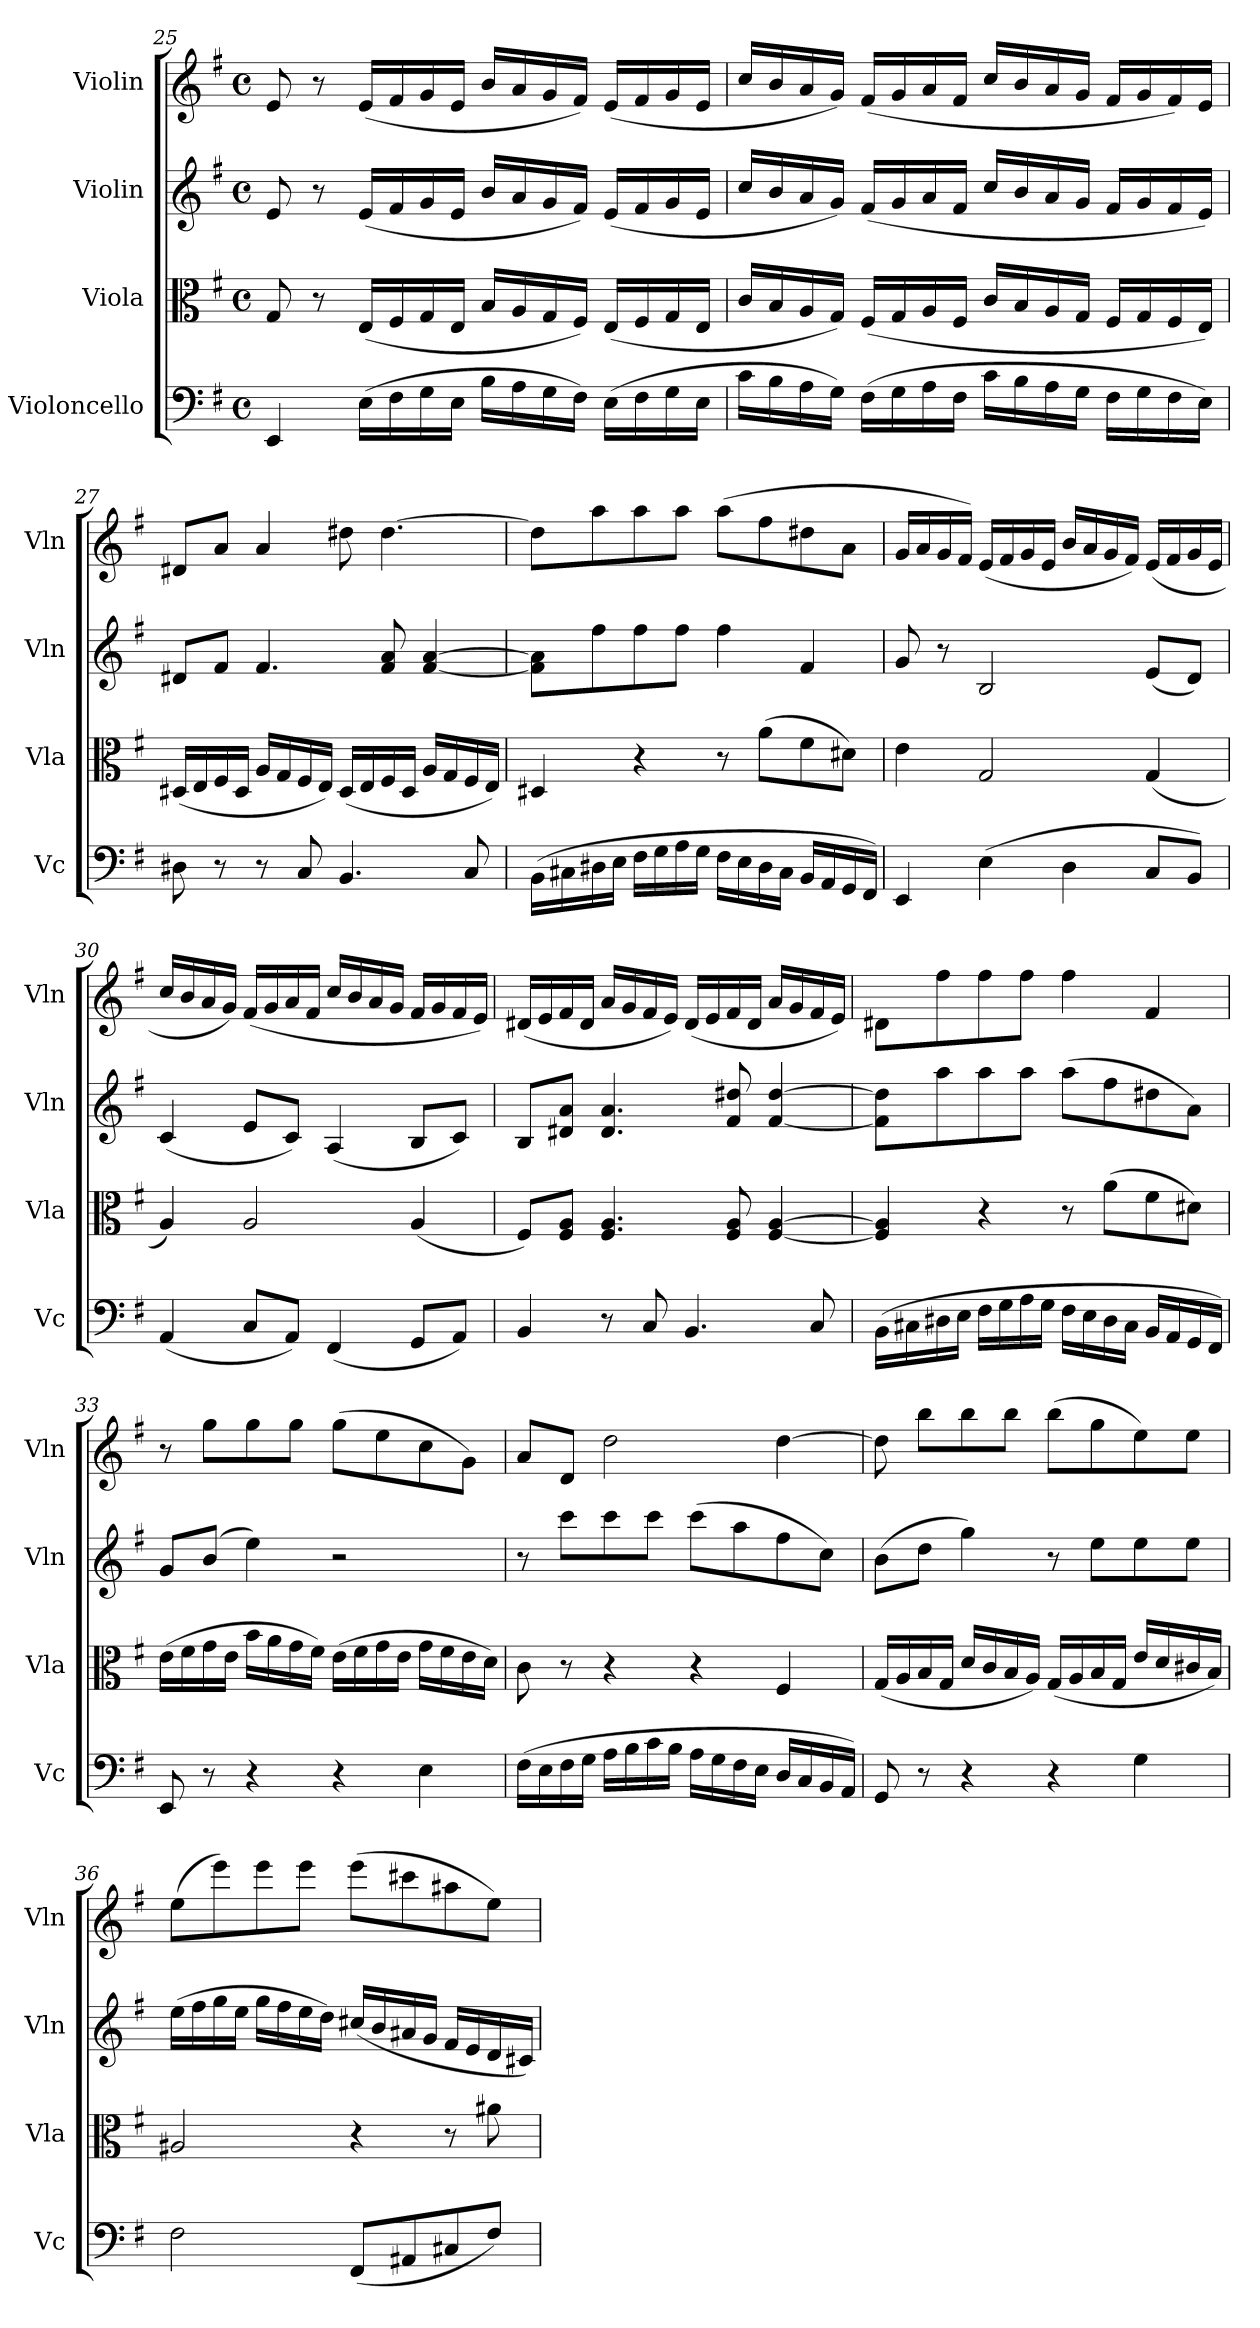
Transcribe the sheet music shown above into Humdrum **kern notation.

**kern	**kern	**kern	**kern
*part4	*part3	*part2	*part1
*staff4	*staff3	*staff2	*staff1
*I"Violoncello	*I"Viola	*I"Violin	*I"Violin
*I'Vc	*I'Vla	*I'Vln	*I'Vln
!!LO:LB:g=z
*clefF4	*clefC3	*clefG2	*clefG2
*k[f#]	*k[f#]	*k[f#]	*k[f#]
*M4/4	*M4/4	*M4/4	*M4/4
*met(c)	*met(c)	*met(c)	*met(c)
=25	=25	=25	=25
4EE/	8G/	8e/	8e/
.	8r	8r	8r
(16E\LL	(16E/LL	(16e/LL	(16e/LL
16F#\	16F#/	16f#/	16f#/
16G\	16G/	16g/	16g/
16E\JJ	16E/JJ	16e/JJ	16e/JJ
16B\LL	16B/LL	16b/LL	16b/LL
16A\	16A/	16a/	16a/
16G\	16G/	16g/	16g/
16F#\JJ)	16F#/JJ)	16f#/JJ)	16f#/JJ)
(16E\LL	(16E/LL	(16e/LL	(16e/LL
16F#\	16F#/	16f#/	16f#/
16G\	16G/	16g/	16g/
16E\JJ	16E/JJ	16e/JJ	16e/JJ
=26	=26	=26	=26
16c\LL	16c/LL	16cc/LL	16cc/LL
16B\	16B/	16b/	16b/
16A\	16A/	16a/	16a/
16G\JJ)	16G/JJ)	16g/JJ)	16g/JJ)
(16F#\LL	(16F#/LL	(16f#/LL	(16f#/LL
16G\	16G/	16g/	16g/
16A\	16A/	16a/	16a/
16F#\JJ	16F#/JJ	16f#/JJ	16f#/JJ
16c\LL	16c/LL	16cc/LL	16cc/LL
16B\	16B/	16b/	16b/
16A\	16A/	16a/	16a/
16G\JJ	16G/JJ	16g/JJ	16g/JJ
16F#\LL	16F#/LL	16f#/LL	16f#/LL
16G\	16G/	16g/	16g/
16F#\	16F#/	16f#/	16f#/)
16E\JJ)	16E/JJ)	16e/JJ)	16e/JJ
=27	=27	=27	=27
8D#X\	(16D#X/LL	8d#X/L	8d#X/L
.	16E/	.	.
8r	16F#/	8f#/J	8a/J
.	16D#/JJ	.	.
8r	16A/LL	4.f#/	4a/
.	16G/	.	.
8C/	16F#/	.	.
.	16E/JJ)	.	.
4.BB/	(16D#/LL	.	8dd#X\
.	16E/	.	.
.	16F#/	8f#/ 8a/	[4.dd#\
.	16D#/JJ	.	.
.	16A/LL	[4f#/ [4a/	.
.	16G/	.	.
8C/	16F#/	.	.
.	16E/JJ)	.	.
=28	=28	=28	=28
(16BB\LL	4D#X/	8f#\] 8a\]L	8dd#\L]
16C#X\	.	.	.
16D#X\	.	8ff#\	8aa\
16E\JJ	.	.	.
16F#\LL	4r	8ff#\	8aa\
16G\	.	.	.
16A\	.	8ff#\J	8aa\J
16G\JJ	.	.	.
16F#\LL	8r	4ff#\	(8aa\L
16E\	.	.	.
16D#\	(8a\L	.	8ff#\
16C#\JJ	.	.	.
16BB/LL	8f#\	4f#/	8dd#X\
16AA/	.	.	.
16GG/	8d#X\J)	.	8a\J
16FF#/JJ)	.	.	.
=29	=29	=29	=29
4EE/	4e\	8g/	16g/LL
.	.	.	16a/
.	.	8r	16g/
.	.	.	16f#/JJ)
(4E\	2G/	2B/	(16e/LL
.	.	.	16f#/
.	.	.	16g/
.	.	.	16e/JJ
4D\	.	.	16b/LL
.	.	.	16a/
.	.	.	16g/
.	.	.	16f#/JJ)
8C/L	(4G/	(8e/L	(16e/LL
.	.	.	16f#/
8BB/J)	.	8d/J)	16g/
.	.	.	16e/JJ
!!LO:PB:g=z
=30	=30	=30	=30
(4AA/	4A/)	(4c/	16cc/LL
.	.	.	16b/
.	.	.	16a/
.	.	.	16g/JJ)
8C/L	2A/	8e/L	(16f#/LL
.	.	.	16g/
8AA/J)	.	8c/J)	16a/
.	.	.	16f#/JJ
(4FF#/	.	(4A/	16cc/LL
.	.	.	16b/
.	.	.	16a/
.	.	.	16g/JJ
8GG/L	(4A/	8B/L	16f#/LL
.	.	.	16g/
8AA/J)	.	8c/J)	16f#/
.	.	.	16e/JJ)
=31	=31	=31	=31
4BB/	8F#/L)	8B/L	(16d#X/LL
.	.	.	16e/
.	8F#/ 8A/J	8d#X/ 8a/J	16f#/
.	.	.	16d#/JJ
8r	4.F#/ 4.A/	4.d#/ 4.a/	16a/LL
.	.	.	16g/
8C/	.	.	16f#/
.	.	.	16e/JJ)
4.BB/	.	.	(16d#/LL
.	.	.	16e/
.	8F#/ 8A/	8f#/ 8dd#X/	16f#/
.	.	.	16d#/JJ
.	[4F#/ [4A/	[4f#/ [4dd#/	16a/LL
.	.	.	16g/
8C/	.	.	16f#/
.	.	.	16e/JJ)
=32	=32	=32	=32
(16BB\LL	4F#/] 4A/]	8f#\] 8dd#\]L	8d#X\L
16C#X\	.	.	.
16D#X\	.	8aa\	8ff#\
16E\JJ	.	.	.
16F#\LL	4r	8aa\	8ff#\
16G\	.	.	.
16A\	.	8aa\J	8ff#\J
16G\JJ	.	.	.
16F#\LL	8r	(8aa\L	4ff#\
16E\	.	.	.
16D#\	(8a\L	8ff#\	.
16C#\JJ	.	.	.
16BB/LL	8f#\	8dd#X\	4f#/
16AA/	.	.	.
16GG/	8d#X\J)	8a\J)	.
16FF#/JJ)	.	.	.
=33	=33	=33	=33
8EE/	(16e\LL	8g/L	8r
.	16f#\	.	.
8r	16g\	(8b/J	8gg\L
.	16e\JJ	.	.
4r	16b\LL	4ee\)	8gg\
.	16a\	.	.
.	16g\	.	8gg\J
.	16f#\JJ)	.	.
4r	(16e\LL	2r	(8gg\L
.	16f#\	.	.
.	16g\	.	8ee\
.	16e\JJ	.	.
4E\	16g\LL	.	8cc\
.	16f#\	.	.
.	16e\	.	8g\J)
.	16d\JJ)	.	.
!!LO:LB:g=z
=34	=34	=34	=34
(16F#\LL	8c\	8r	8a/L
16E\	.	.	.
16F#\	8r	8ccc\L	8d/J
16G\JJ	.	.	.
16A\LL	4r	8ccc\	2dd\
16B\	.	.	.
16c\	.	8ccc\J	.
16B\JJ	.	.	.
16A\LL	4r	(8ccc\L	.
16G\	.	.	.
16F#\	.	8aa\	.
16E\JJ	.	.	.
16D/LL	4F#/	8ff#\	[4dd\
16C/	.	.	.
16BB/	.	8cc\J)	.
16AA/JJ)	.	.	.
=35	=35	=35	=35
8GG/	(16G/LL	(8b\L	8dd\]
.	16A/	.	.
8r	16B/	8dd\J	8bb\L
.	16G/JJ	.	.
4r	16d/LL	4gg\)	8bb\
.	16c/	.	.
.	16B/	.	8bb\J
.	16A/JJ)	.	.
4r	(16G/LL	8r	(8bb\L
.	16A/	.	.
.	16B/	8ee\L	8gg\
.	16G/JJ	.	.
4G\	16e/LL	8ee\	8ee\)
.	16d/	.	.
.	16c#X/	8ee\J	8ee\J
.	16B/JJ)	.	.
=36	=36	=36	=36
2F#\	2A#X/	(16ee\LL	(8ee\L
.	.	16ff#\	.
.	.	16gg\	8eee\)
.	.	16ee\JJ	.
.	.	16gg\LL	8eee\
.	.	16ff#\	.
.	.	16ee\	8eee\J
.	.	16dd\JJ)	.
(8FF#/L	4r	(16cc#X/LL	(8eee\L
.	.	16b/	.
8AA#X/	.	16a#X/	8ccc#X\
.	.	16g/JJ	.
8C#X/	8r	16f#/LL	8aa#X\
.	.	16e/	.
8F#/J)	8a#X\	16d/	8ee\J)
.	.	16c#X/JJ)	.
=	=	=	=
*-	*-	*-	*-
